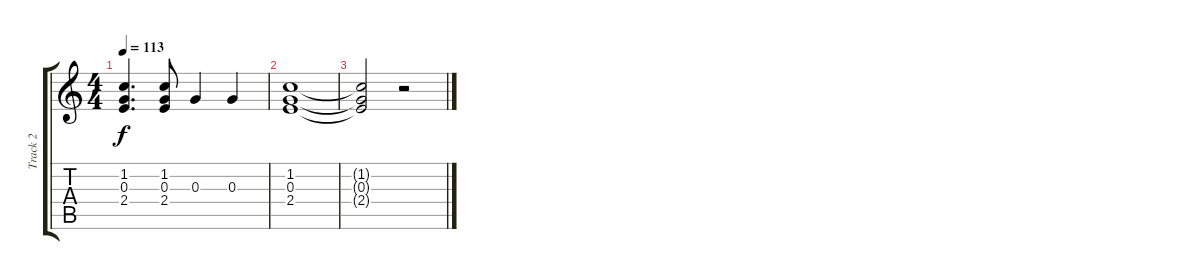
\track ("Track 2" "Track 2") {instrument electricguitarjazz}
\staff {score tabs}
\tuning (E4 B3 G3 D3 A2 E2) {hide}
\ts (4 4)
\tempo 113
\clef g2
\ks c
(1.2{t} 0.3{t} 2.4{t}).4{d dy f} (1.2 0.3 2.4).8 0.3.4 0.3.4 |
(1.2 0.3 2.4).1 |
(1.2{t} 0.3{t} 2.4{t}).2 r.2
